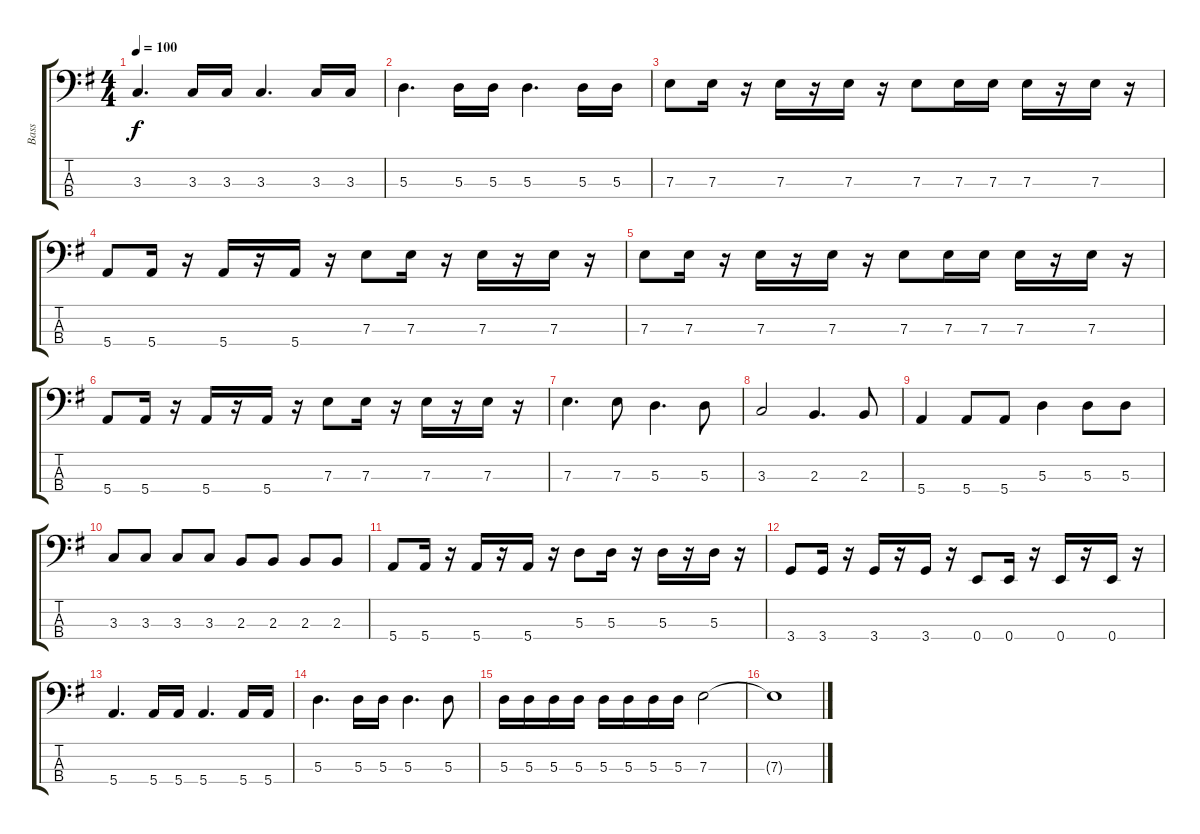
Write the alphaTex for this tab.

\track ("Bass" "Bass") {instrument electricbassfinger}
\staff {score tabs}
\tuning (G2 D2 A1 E1) {hide}
\ts (4 4)
\tempo 100
\clef f4
\ks g
3.3.4{d dy f} 3.3.16 3.3.16 3.3.4{d} 3.3.16 3.3.16 |
5.3.4{d} 5.3.16 5.3.16 5.3.4{d} 5.3.16 5.3.16 |
7.3.8 7.3.16 r.16 7.3.16 r.16 7.3.16 r.16 7.3.8 7.3.16 7.3.16 7.3.16 r.16 7.3.16 r.16 |
5.4.8 5.4.16 r.16 5.4.16 r.16 5.4.16 r.16 7.3.8 7.3.16 r.16 7.3.16 r.16 7.3.16 r.16 |
7.3.8 7.3.16 r.16 7.3.16 r.16 7.3.16 r.16 7.3.8 7.3.16 7.3.16 7.3.16 r.16 7.3.16 r.16 |
5.4.8 5.4.16 r.16 5.4.16 r.16 5.4.16 r.16 7.3.8 7.3.16 r.16 7.3.16 r.16 7.3.16 r.16 |
7.3.4{d} 7.3.8 5.3.4{d} 5.3.8 |
3.3.2 2.3.4{d} 2.3.8 |
5.4.4 5.4.8 5.4.8 5.3.4 5.3.8 5.3.8 |
3.3.8 3.3.8 3.3.8 3.3.8 2.3.8 2.3.8 2.3.8 2.3.8 |
5.4.8 5.4.16 r.16 5.4.16 r.16 5.4.16 r.16 5.3.8 5.3.16 r.16 5.3.16 r.16 5.3.16 r.16 |
3.4.8 3.4.16 r.16 3.4.16 r.16 3.4.16 r.16 0.4.8 0.4.16 r.16 0.4.16 r.16 0.4.16 r.16 |
5.4.4{d} 5.4.16 5.4.16 5.4.4{d} 5.4.16 5.4.16 |
5.3.4{d} 5.3.16 5.3.16 5.3.4{d} 5.3.8 |
5.3.16 5.3.16 5.3.16 5.3.16 5.3.16 5.3.16 5.3.16 5.3.16 7.3.2 |
7.3{t}.1
